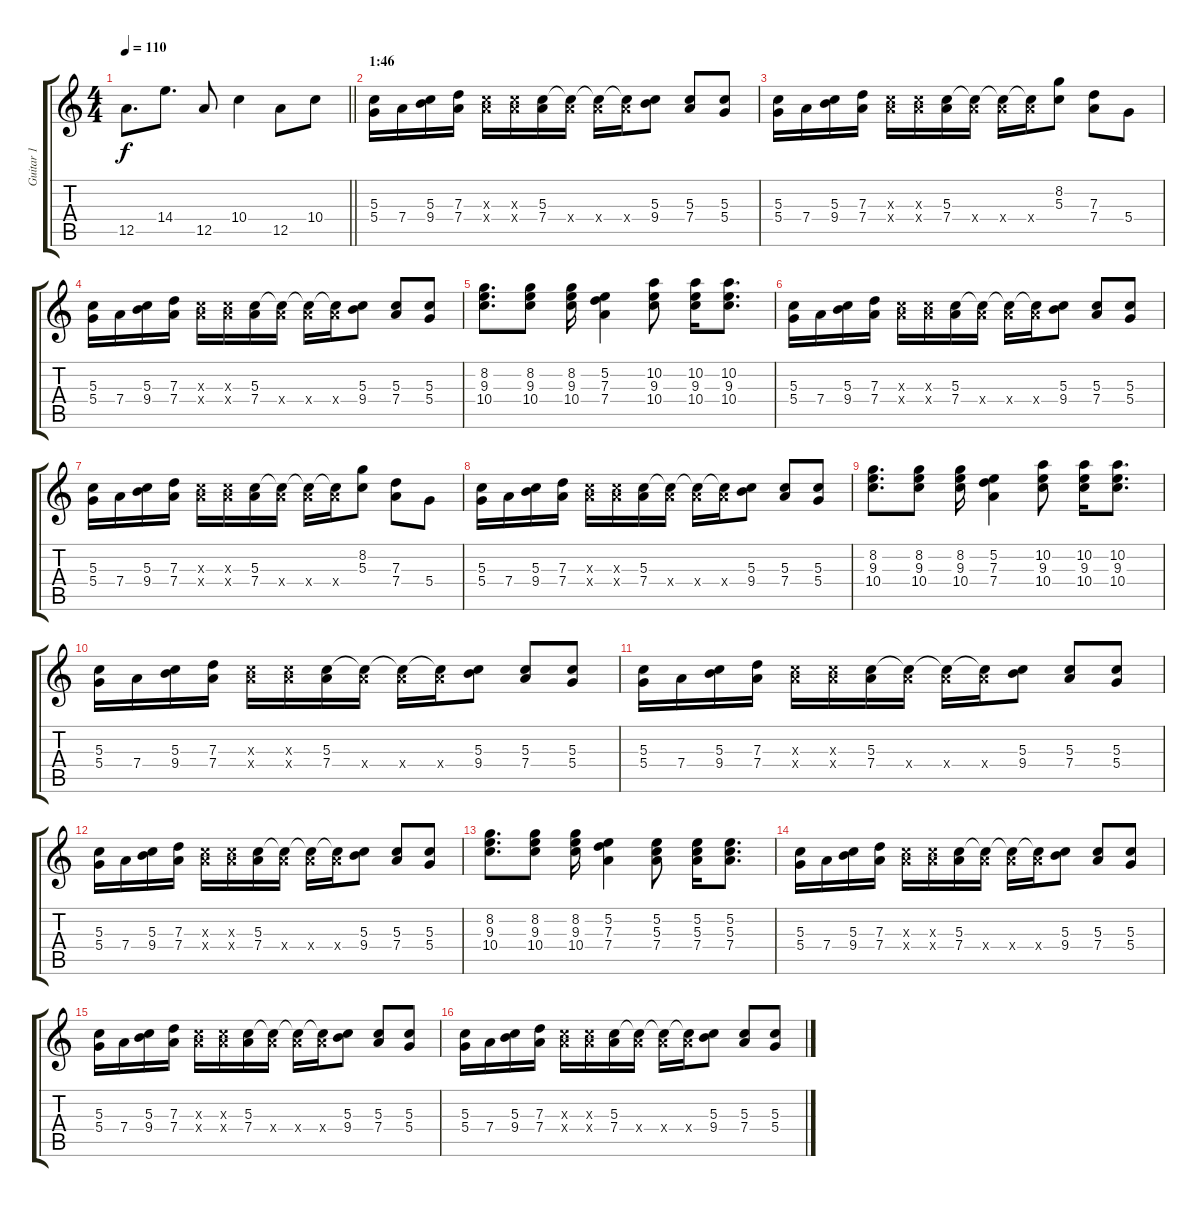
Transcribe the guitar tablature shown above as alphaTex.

\track ("Guitar 1" "Guitar 1") {instrument electricguitarjazz}
\staff {score tabs}
\tuning (E4 B3 G3 D3 A2 E2) {hide}
\ts (4 4)
\tempo 110
\clef g2
\barLineRight lightlight
\ks c
12.5.8{d dy f} 14.4.8{d} 12.5.8 10.4.4 12.5.8 10.4.8 |
\section ("" "1:46")
(5.3 5.4).16 7.4.16 (5.3 9.4).16 (7.3 7.4).16 (5.3{x} 7.4{x}).16 (5.3{x} 7.4{x}).16 (5.3 7.4).16 (5.3{t} 7.4{x}).16 (5.3{t} 7.4{x}).16 (5.3{t} 7.4{x}).16 (5.3 9.4).8 (5.3 7.4).8 (5.3 5.4).8 |
(5.3 5.4).16 7.4.16 (5.3 9.4).16 (7.3 7.4).16 (5.3{x} 7.4{x}).16 (5.3{x} 7.4{x}).16 (5.3 7.4).16 (5.3{t} 7.4{x}).16 (5.3{t} 7.4{x}).16 (5.3{t} 7.4{x}).16 (8.2 5.3).8 (7.3 7.4).8 5.4.8 |
(5.3 5.4).16 7.4.16 (5.3 9.4).16 (7.3 7.4).16 (5.3{x} 7.4{x}).16 (5.3{x} 7.4{x}).16 (5.3 7.4).16 (5.3{t} 7.4{x}).16 (5.3{t} 7.4{x}).16 (5.3{t} 7.4{x}).16 (5.3 9.4).8 (5.3 7.4).8 (5.3 5.4).8 |
(8.2 9.3 10.4).8{d} (8.2 9.3 10.4).8 (8.2 9.3 10.4).16 (5.2 7.3 7.4).4 (10.2 9.3 10.4).8 (10.2 9.3 10.4).16 (10.2 9.3 10.4).8{d} |
(5.3 5.4).16 7.4.16 (5.3 9.4).16 (7.3 7.4).16 (5.3{x} 7.4{x}).16 (5.3{x} 7.4{x}).16 (5.3 7.4).16 (5.3{t} 7.4{x}).16 (5.3{t} 7.4{x}).16 (5.3{t} 7.4{x}).16 (5.3 9.4).8 (5.3 7.4).8 (5.3 5.4).8 |
(5.3 5.4).16 7.4.16 (5.3 9.4).16 (7.3 7.4).16 (5.3{x} 7.4{x}).16 (5.3{x} 7.4{x}).16 (5.3 7.4).16 (5.3{t} 7.4{x}).16 (5.3{t} 7.4{x}).16 (5.3{t} 7.4{x}).16 (8.2 5.3).8 (7.3 7.4).8 5.4.8 |
(5.3 5.4).16 7.4.16 (5.3 9.4).16 (7.3 7.4).16 (5.3{x} 7.4{x}).16 (5.3{x} 7.4{x}).16 (5.3 7.4).16 (5.3{t} 7.4{x}).16 (5.3{t} 7.4{x}).16 (5.3{t} 7.4{x}).16 (5.3 9.4).8 (5.3 7.4).8 (5.3 5.4).8 |
(8.2 9.3 10.4).8{d} (8.2 9.3 10.4).8 (8.2 9.3 10.4).16 (5.2 7.3 7.4).4 (10.2 9.3 10.4).8 (10.2 9.3 10.4).16 (10.2 9.3 10.4).8{d} |
(5.3 5.4).16 7.4.16 (5.3 9.4).16 (7.3 7.4).16 (5.3{x} 7.4{x}).16 (5.3{x} 7.4{x}).16 (5.3 7.4).16 (5.3{t} 7.4{x}).16 (5.3{t} 7.4{x}).16 (5.3{t} 7.4{x}).16 (5.3 9.4).8 (5.3 7.4).8 (5.3 5.4).8 |
(5.3 5.4).16 7.4.16 (5.3 9.4).16 (7.3 7.4).16 (5.3{x} 7.4{x}).16 (5.3{x} 7.4{x}).16 (5.3 7.4).16 (5.3{t} 7.4{x}).16 (5.3{t} 7.4{x}).16 (5.3{t} 7.4{x}).16 (5.3 9.4).8 (5.3 7.4).8 (5.3 5.4).8 |
(5.3 5.4).16 7.4.16 (5.3 9.4).16 (7.3 7.4).16 (5.3{x} 7.4{x}).16 (5.3{x} 7.4{x}).16 (5.3 7.4).16 (5.3{t} 7.4{x}).16 (5.3{t} 7.4{x}).16 (5.3{t} 7.4{x}).16 (5.3 9.4).8 (5.3 7.4).8 (5.3 5.4).8 |
(8.2 9.3 10.4).8{d} (8.2 9.3 10.4).8 (8.2 9.3 10.4).16 (5.2 7.3 7.4).4 (5.2 5.3 7.4).8 (5.2 5.3 7.4).16 (5.2 5.3 7.4).8{d} |
(5.3 5.4).16 7.4.16 (5.3 9.4).16 (7.3 7.4).16 (5.3{x} 7.4{x}).16 (5.3{x} 7.4{x}).16 (5.3 7.4).16 (5.3{t} 7.4{x}).16 (5.3{t} 7.4{x}).16 (5.3{t} 7.4{x}).16 (5.3 9.4).8 (5.3 7.4).8 (5.3 5.4).8 |
(5.3 5.4).16 7.4.16 (5.3 9.4).16 (7.3 7.4).16 (5.3{x} 7.4{x}).16 (5.3{x} 7.4{x}).16 (5.3 7.4).16 (5.3{t} 7.4{x}).16 (5.3{t} 7.4{x}).16 (5.3{t} 7.4{x}).16 (5.3 9.4).8 (5.3 7.4).8 (5.3 5.4).8 |
(5.3 5.4).16 7.4.16 (5.3 9.4).16 (7.3 7.4).16 (5.3{x} 7.4{x}).16 (5.3{x} 7.4{x}).16 (5.3 7.4).16 (5.3{t} 7.4{x}).16 (5.3{t} 7.4{x}).16 (5.3{t} 7.4{x}).16 (5.3 9.4).8 (5.3 7.4).8 (5.3 5.4).8
